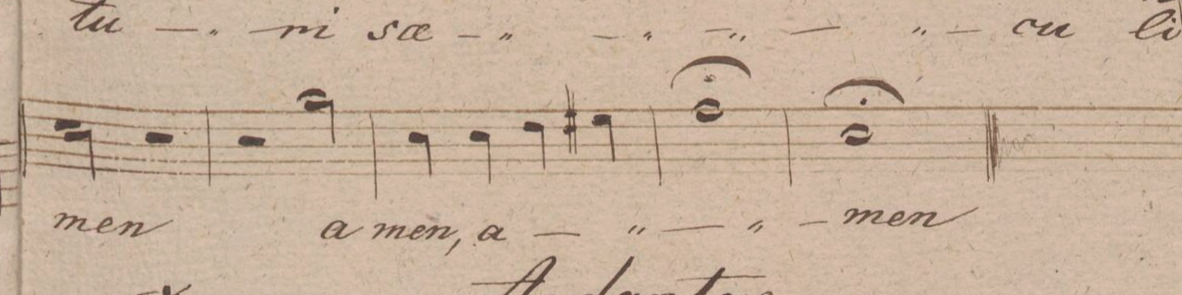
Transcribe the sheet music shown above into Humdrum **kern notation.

**kern	**text	**dynam
*I"Baſso.	*	*
*clefF4	*	*
*k[f#]	*	*
*met(c|)	*	*
*M2/2	*	*
2E\	-men,	.
2r	.	.
=312	=312	=312
2r	.	.
2B\	a-	.
=313	=313	=313
4E\	-men,	.
4E\	a-	.
4F#\	.	.
4G#X\	.	.
=314	=314	=314
1A\;	.	.
=315	=315	=315
1E\;	-men	.
==	==	==
*-	*-	*-
